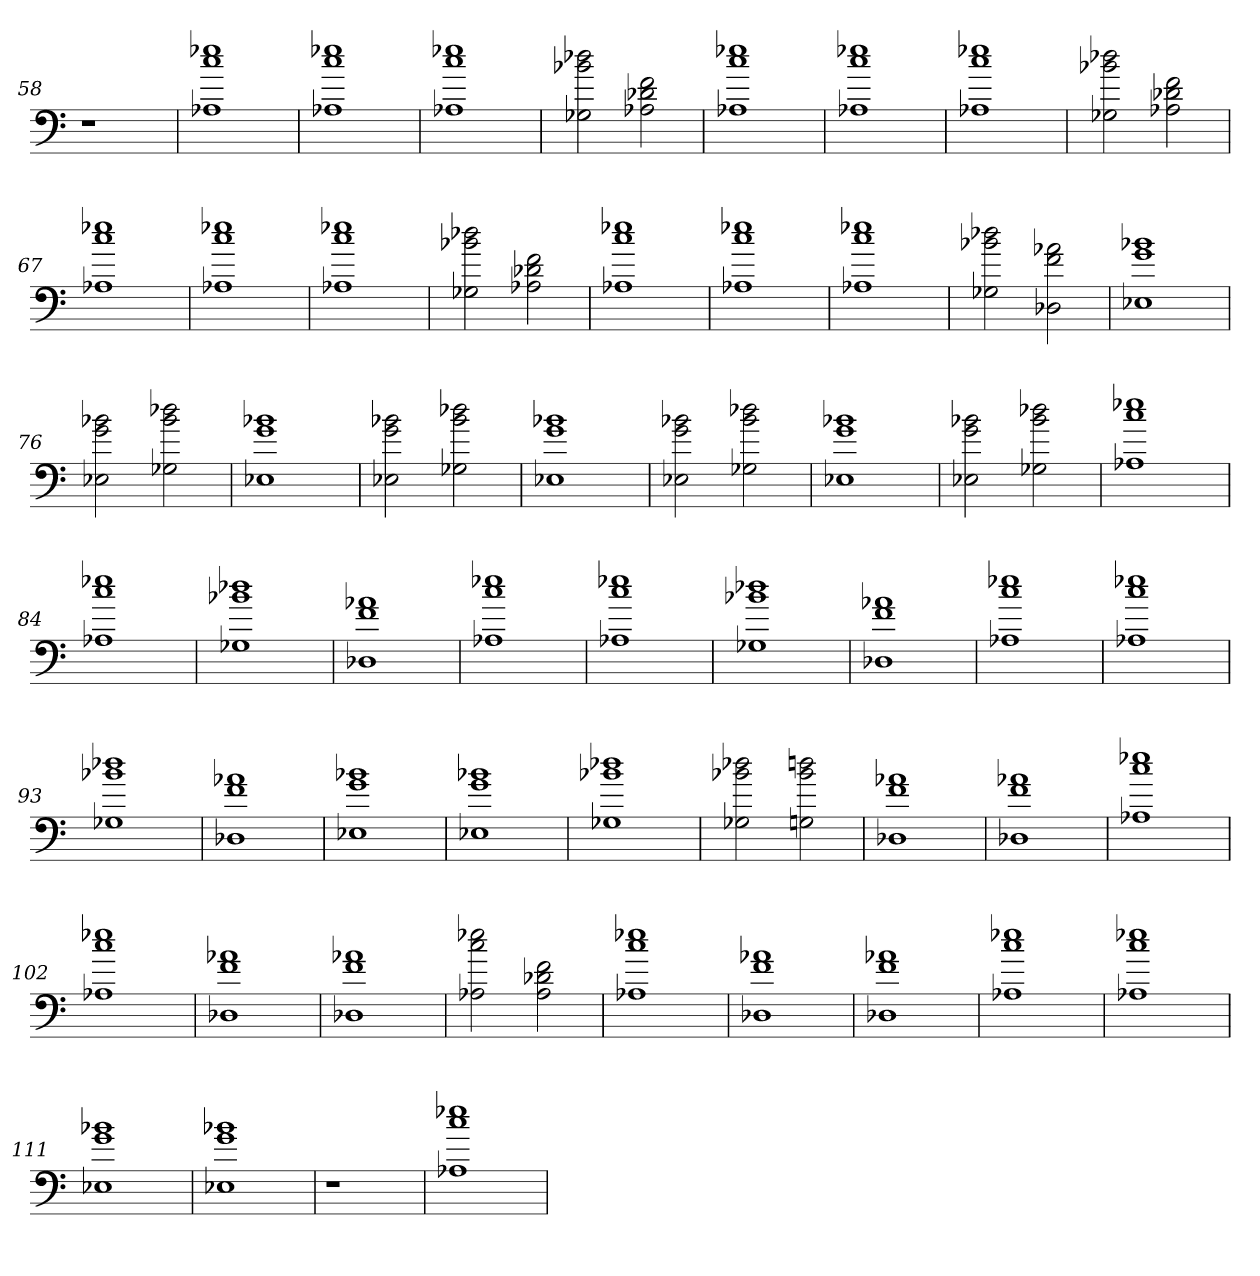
**kern
*part1
*staff1
=58
1r
=59
1A-X 1cc 1ee-X
=60
1A-X 1cc 1ee-X
=61
1A-X 1cc 1ee-X
=62
2G-X 2b-X 2dd-X
2A-X 2d-X 2f
=63
1A-X 1cc 1ee-X
=64
1A-X 1cc 1ee-X
=65
1A-X 1cc 1ee-X
=66
2G-X 2b-X 2dd-X
2A-X 2d-X 2f
=67
1A-X 1cc 1ee-X
=68
1A-X 1cc 1ee-X
=69
1A-X 1cc 1ee-X
=70
2G-X 2b-X 2dd-X
2A-X 2d-X 2f
=71
1A-X 1cc 1ee-X
=72
1A-X 1cc 1ee-X
=73
1A-X 1cc 1ee-X
=74
2G-X 2b-X 2dd-X
2D-X 2f 2a-X
=75
1E-X 1g 1b-X
=76
2E-X 2g 2b-X
2G-X 2b- 2dd-X
=77
1E-X 1g 1b-X
=78
2E-X 2g 2b-X
2G-X 2b- 2dd-X
=79
1E-X 1g 1b-X
=80
2E-X 2g 2b-X
2G-X 2b- 2dd-X
=81
1E-X 1g 1b-X
=82
2E-X 2g 2b-X
2G-X 2b- 2dd-X
=83
1A-X 1cc 1ee-X
=84
1A-X 1cc 1ee-X
=85
1G-X 1b-X 1dd-X
=86
1D-X 1f 1a-X
=87
1A-X 1cc 1ee-X
=88
1A-X 1cc 1ee-X
=89
1G-X 1b-X 1dd-X
=90
1D-X 1f 1a-X
=91
1A-X 1cc 1ee-X
=92
1A-X 1cc 1ee-X
=93
1G-X 1b-X 1dd-X
=94
1D-X 1f 1a-X
=95
1E-X 1g 1b-X
=96
1E-X 1g 1b-X
=97
1G-X 1b-X 1dd-X
=98
2G-X 2b-X 2dd-X
2Gn 2b- 2ddn
=99
1D-X 1f 1a-X
=100
1D-X 1f 1a-X
=101
1A-X 1cc 1ee-X
=102
1A-X 1cc 1ee-X
=103
1D-X 1f 1a-X
=104
1D-X 1f 1a-X
=105
2A-X 2cc 2ee-X
2A- 2d-X 2f
=106
1A-X 1cc 1ee-X
=107
1D-X 1f 1a-X
=108
1D-X 1f 1a-X
=109
1A-X 1cc 1ee-X
=110
1A-X 1cc 1ee-X
=111
1E-X 1g 1b-X
=112
1E-X 1g 1b-X
=113
1r
=114
1r
=115
1A-X 1cc 1ee-X
=
*-
